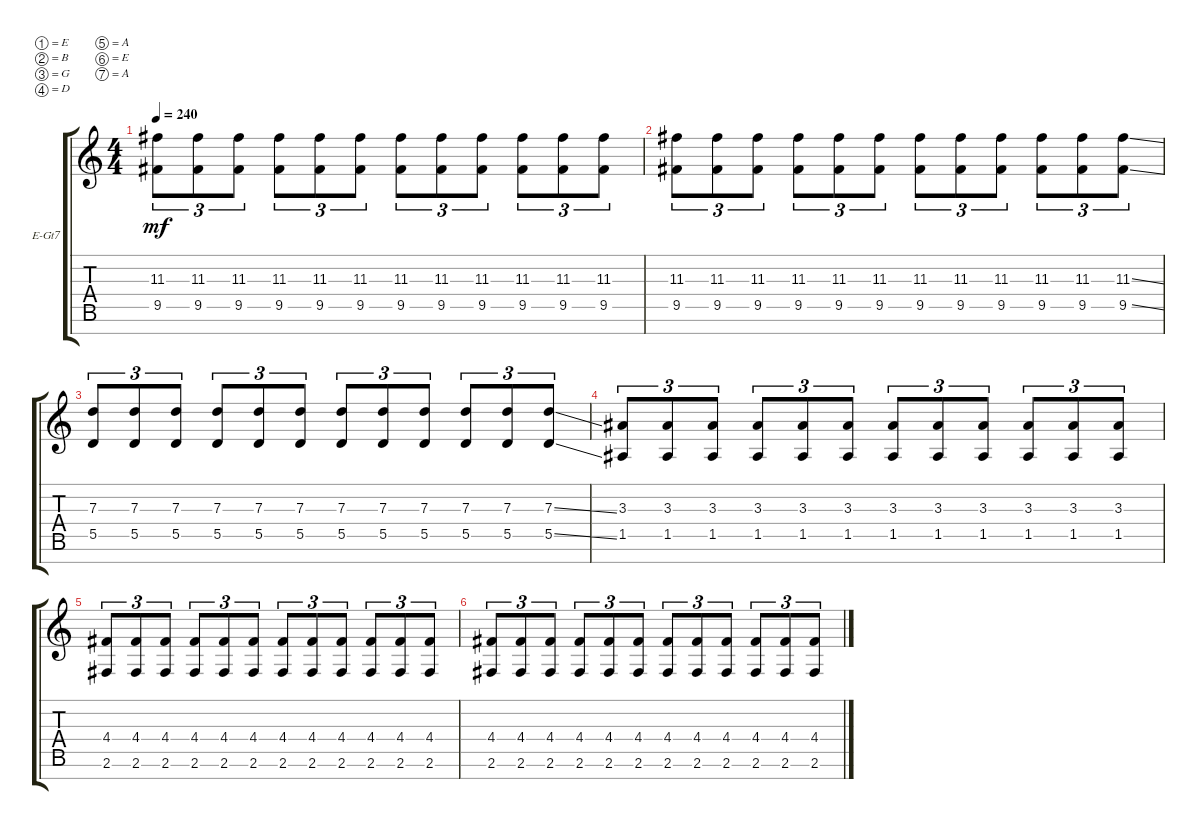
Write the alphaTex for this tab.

\defaultSystemsLayout 4
\bracketExtendMode groupsimilarinstruments
\firstSystemTrackNameOrientation horizontal
\otherSystemsTrackNameOrientation horizontal
\track ("Electric Guitar" "E-Gt7") {instrument distortionguitar}
\staff {score tabs}
\tuning (E4 B3 G3 D3 A2 E2 A1)
\ts (4 4)
\tempo 240
\clef g2
\ks c
(9.5 11.3).8{tu (3 2) dy mf} (9.5 11.3).8{tu (3 2)} (9.5 11.3).8{tu (3 2)} (9.5 11.3).8{tu (3 2)} (9.5 11.3).8{tu (3 2)} (9.5 11.3).8{tu (3 2)} (9.5 11.3).8{tu (3 2)} (9.5 11.3).8{tu (3 2)} (9.5 11.3).8{tu (3 2)} (9.5 11.3).8{tu (3 2)} (9.5 11.3).8{tu (3 2)} (9.5 11.3).8{tu (3 2)} |
(9.5 11.3).8{tu (3 2)} (9.5 11.3).8{tu (3 2)} (9.5 11.3).8{tu (3 2)} (9.5 11.3).8{tu (3 2)} (9.5 11.3).8{tu (3 2)} (9.5 11.3).8{tu (3 2)} (9.5 11.3).8{tu (3 2)} (9.5 11.3).8{tu (3 2)} (9.5 11.3).8{tu (3 2)} (9.5 11.3).8{tu (3 2)} (9.5 11.3).8{tu (3 2)} (9.5{ss} 11.3{ss}).8{tu (3 2)} |
(5.5 7.3).8{tu (3 2)} (5.5 7.3).8{tu (3 2)} (5.5 7.3).8{tu (3 2)} (5.5 7.3).8{tu (3 2)} (5.5 7.3).8{tu (3 2)} (5.5 7.3).8{tu (3 2)} (5.5 7.3).8{tu (3 2)} (5.5 7.3).8{tu (3 2)} (5.5 7.3).8{tu (3 2)} (5.5 7.3).8{tu (3 2)} (5.5 7.3).8{tu (3 2)} (5.5{ss} 7.3{ss}).8{tu (3 2)} |
(1.5 3.3).8{tu (3 2)} (1.5 3.3).8{tu (3 2)} (1.5 3.3).8{tu (3 2)} (1.5 3.3).8{tu (3 2)} (1.5 3.3).8{tu (3 2)} (1.5 3.3).8{tu (3 2)} (1.5 3.3).8{tu (3 2)} (1.5 3.3).8{tu (3 2)} (1.5 3.3).8{tu (3 2)} (1.5 3.3).8{tu (3 2)} (1.5 3.3).8{tu (3 2)} (1.5 3.3).8{tu (3 2)} |
(2.6 4.4).8{tu (3 2)} (2.6 4.4).8{tu (3 2)} (2.6 4.4).8{tu (3 2)} (2.6 4.4).8{tu (3 2)} (2.6 4.4).8{tu (3 2)} (2.6 4.4).8{tu (3 2)} (2.6 4.4).8{tu (3 2)} (2.6 4.4).8{tu (3 2)} (2.6 4.4).8{tu (3 2)} (2.6 4.4).8{tu (3 2)} (2.6 4.4).8{tu (3 2)} (2.6 4.4).8{tu (3 2)} |
(2.6 4.4).8{tu (3 2)} (2.6 4.4).8{tu (3 2)} (2.6 4.4).8{tu (3 2)} (2.6 4.4).8{tu (3 2)} (2.6 4.4).8{tu (3 2)} (2.6 4.4).8{tu (3 2)} (2.6 4.4).8{tu (3 2)} (2.6 4.4).8{tu (3 2)} (2.6 4.4).8{tu (3 2)} (2.6 4.4).8{tu (3 2)} (2.6 4.4).8{tu (3 2)} (2.6 4.4).8{tu (3 2)}
